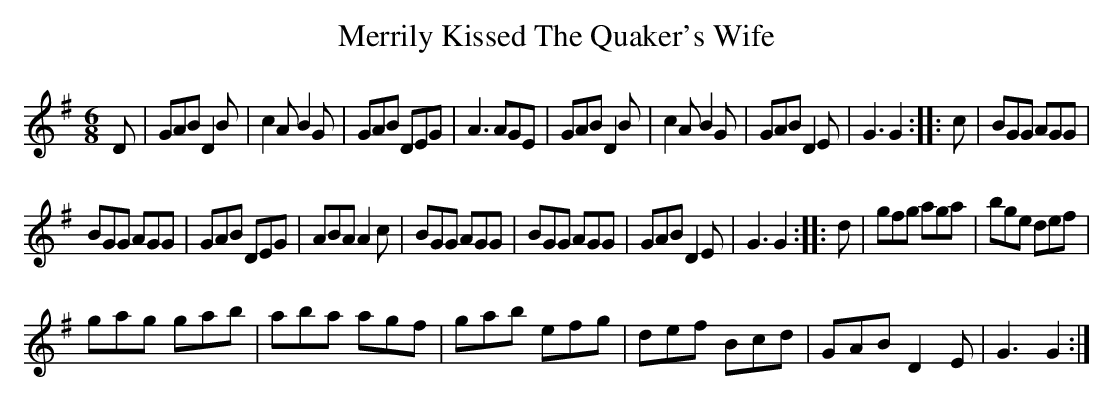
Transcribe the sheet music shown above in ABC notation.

X:1
T:Merrily Kissed The Quaker's Wife
M:6/8
L:1/8
K:G
D|GAB D2B|c2AB2G|GAB DEG|A3 AGE|GAB D2B|c2AB2G|GAB D2E|G3G2:|:c|BGG AGG|
BGG AGG|GAB DEG|ABAA2c|BGG AGG|BGG AGG|GAB D2E|G3G2:|:d|gfg aga|bge def|
gag gab|aba agf|gab efg|def Bcd|GABD2E|G3G2:|
